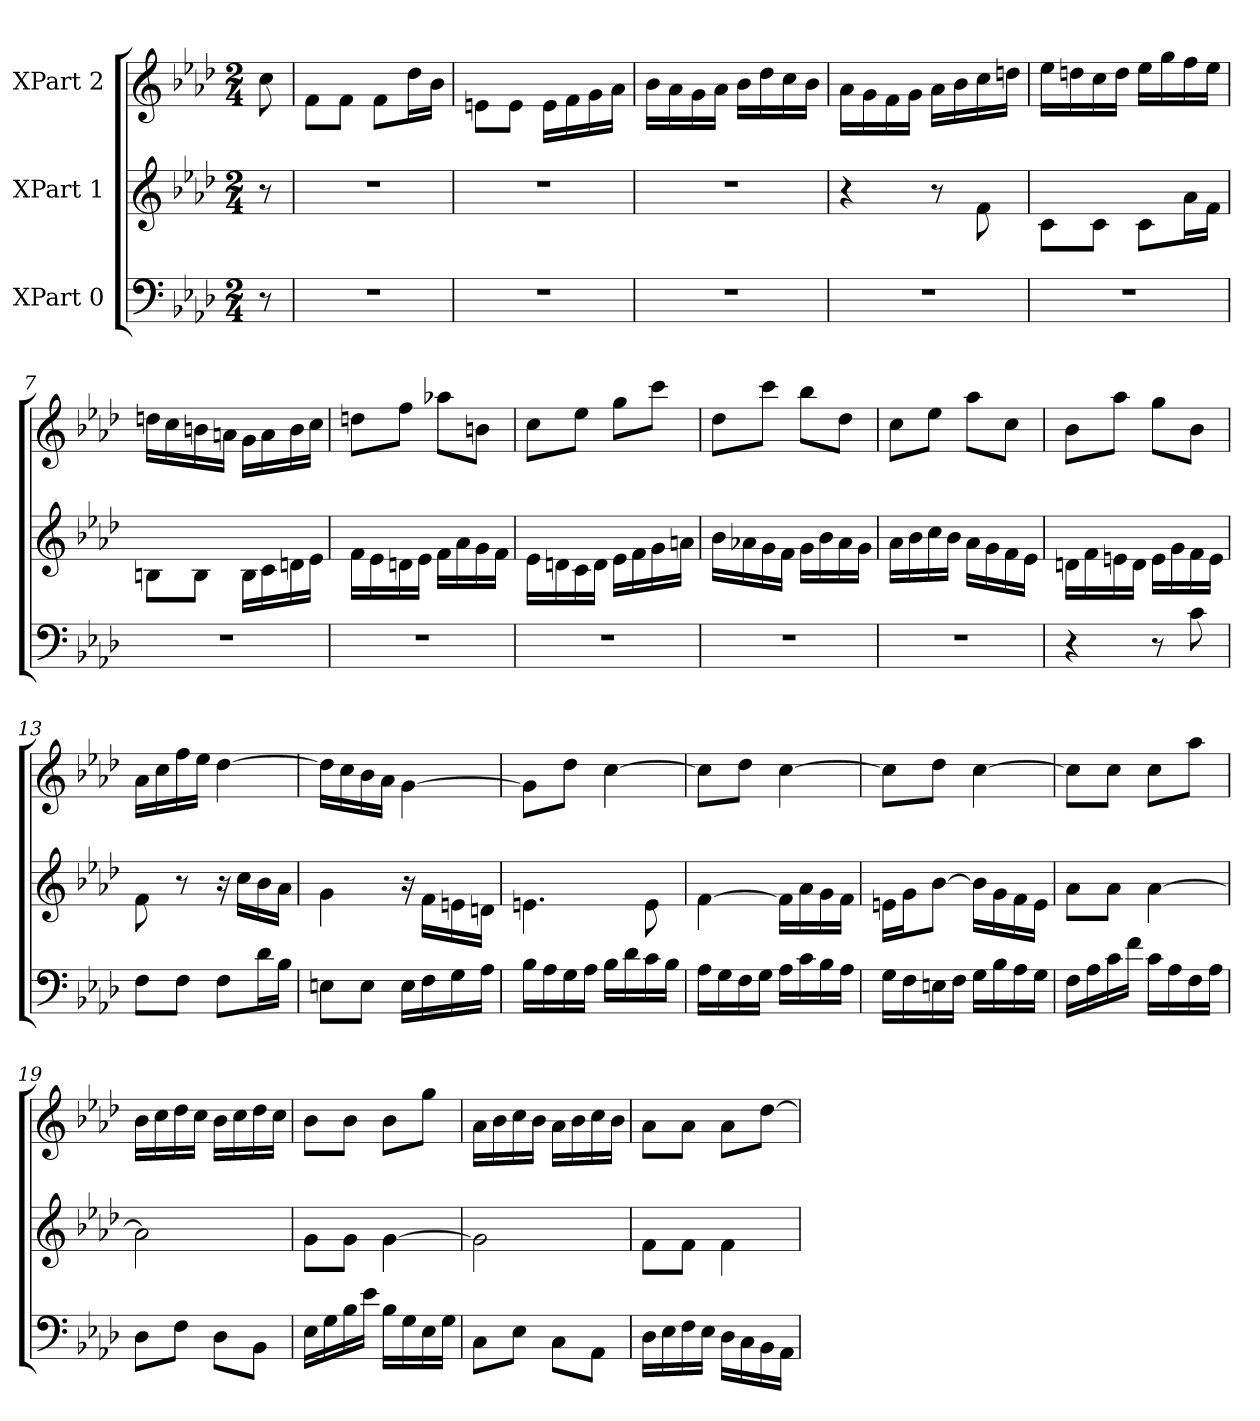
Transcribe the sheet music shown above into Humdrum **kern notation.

**kern	**kern	**kern
*part3	*part2	*part1
*staff3	*staff2	*staff1
*I"XPart 0	*I"XPart 1	*I"XPart 2
*clefF4	*clefG2	*clefG2
*k[b-e-a-d-]	*k[b-e-a-d-]	*k[b-e-a-d-]
*M2/4	*M2/4	*M2/4
=1	=1	=1
8r	8r	8cc\
=2	=2	=2
2r	2r	8f\L
.	.	8f\J
.	.	8f\L
.	.	16dd-\
.	.	16b-\J
=3	=3	=3
2r	2r	8en\L
.	.	8e\J
.	.	16e\L
.	.	16f\
.	.	16g\
.	.	16a-\J
=4	=4	=4
2r	2r	16b-\L
.	.	16a-\
.	.	16g\
.	.	16a-\J
.	.	16b-\L
.	.	16dd-\
.	.	16cc\
.	.	16b-\J
=5	=5	=5
2r	4r	16a-\L
.	.	16g\
.	.	16f\
.	.	16g\J
.	8r	16a-\L
.	.	16b-\
.	8f\	16cc\
.	.	16ddn\J
=6	=6	=6
2r	8c\L	16ee-\L
.	.	16ddn\
.	8c\J	16cc\
.	.	16dd\J
.	8c\L	16ee-\L
.	.	16gg\
.	16a-\	16ff\
.	16f\J	16ee-\J
=7	=7	=7
2r	8Bn\L	16ddn\L
.	.	16cc\
.	8B\J	16bn\
.	.	16an\J
.	16B\L	16g\L
.	16c\	16a\
.	16dn\	16b\
.	16e-\J	16cc\J
=8	=8	=8
2r	16f\L	8ddn\L
.	16e-\	.
.	16dn\	8ff\J
.	16e-\J	.
.	16f\L	8aa-X\L
.	16a-\	.
.	16g\	8bn\J
.	16f\J	.
=9	=9	=9
2r	16e-\L	8cc\L
.	16dn\	.
.	16c\	8ee-\J
.	16d\J	.
.	16e-\L	8gg\L
.	16f\	.
.	16g\	8ccc\J
.	16an\J	.
=10	=10	=10
2r	16b-\L	8dd-\L
.	16a-X\	.
.	16g\	8ccc\J
.	16f\J	.
.	16g\L	8bb-\L
.	16b-\	.
.	16a-\	8dd-\J
.	16g\J	.
=11	=11	=11
2r	16a-\L	8cc\L
.	16b-\	.
.	16cc\	8ee-\J
.	16b-\J	.
.	16a-\L	8aa-\L
.	16g\	.
.	16f\	8cc\J
.	16e-\J	.
=12	=12	=12
4r	16dn\L	8b-\L
.	16f\	.
.	16en\	8aa-\J
.	16d\J	.
8r	16e\L	8gg\L
.	16g\	.
8c\	16f\	8b-\J
.	16e\J	.
=13	=13	=13
8F\L	8f\	16a-\L
.	.	16cc\
8F\J	8r	16ff\
.	.	16ee-\J
8F\L	16r	[4dd-\
.	16cc\L	.
16d-\	16b-\	.
16B-\J	16a-\J	.
=14	=14	=14
8En\L	4g\	16dd-\L]
.	.	16cc\
8E\J	.	16b-\
.	.	16a-\J
16E\L	16r	[4g\
16F\	16f\L	.
16G\	16en\	.
16A-\J	16dn\J	.
=15	=15	=15
16B-\L	4.en\	8g\L]
16A-\	.	.
16G\	.	8dd-\J
16A-\J	.	.
16B-\L	.	[4cc\
16d-\	.	.
16c\	8e\	.
16B-\J	.	.
=16	=16	=16
16A-\L	[4f\	8cc\L]
16G\	.	.
16F\	.	8dd-\J
16G\J	.	.
16A-\L	16f\L]	[4cc\
16c\	16a-\	.
16B-\	16g\	.
16A-\J	16f\J	.
=17	=17	=17
16G\L	16en\L	8cc\L]
16F\	16g\	.
16En\	[8b-\J	8dd-\J
16F\J	.	.
16G\L	16b-\L]	[4cc\
16B-\	16g\	.
16A-\	16f\	.
16G\J	16e\J	.
=18	=18	=18
16F\L	8a-\L	8cc\L]
16A-\	.	.
16c\	8a-\J	8cc\J
16f\J	.	.
16c\L	[4a-\	8cc\L
16A-\	.	.
16F\	.	8aa-\J
16A-\J	.	.
=19	=19	=19
8D-\L	2a-\]	16b-\L
.	.	16cc\
8F\J	.	16dd-\
.	.	16cc\J
8D-\L	.	16b-\L
.	.	16cc\
8BB-\J	.	16dd-\
.	.	16cc\J
=20	=20	=20
16E-\L	8g\L	8b-\L
16G\	.	.
16B-\	8g\J	8b-\J
16e-\J	.	.
16B-\L	[4g\	8b-\L
16G\	.	.
16E-\	.	8gg\J
16G\J	.	.
=21	=21	=21
8C\L	2g\]	16a-\L
.	.	16b-\
8E-\J	.	16cc\
.	.	16b-\J
8C\L	.	16a-\L
.	.	16b-\
8AA-\J	.	16cc\
.	.	16b-\J
=22	=22	=22
16D-\L	8f\L	8a-\L
16E-\	.	.
16F\	8f\J	8a-\J
16E-\J	.	.
16D-\L	4f\	8a-\L
16C\	.	.
16BB-\	.	[8dd-\J
16AA-\J	.	.
=	=	=
*-	*-	*-
